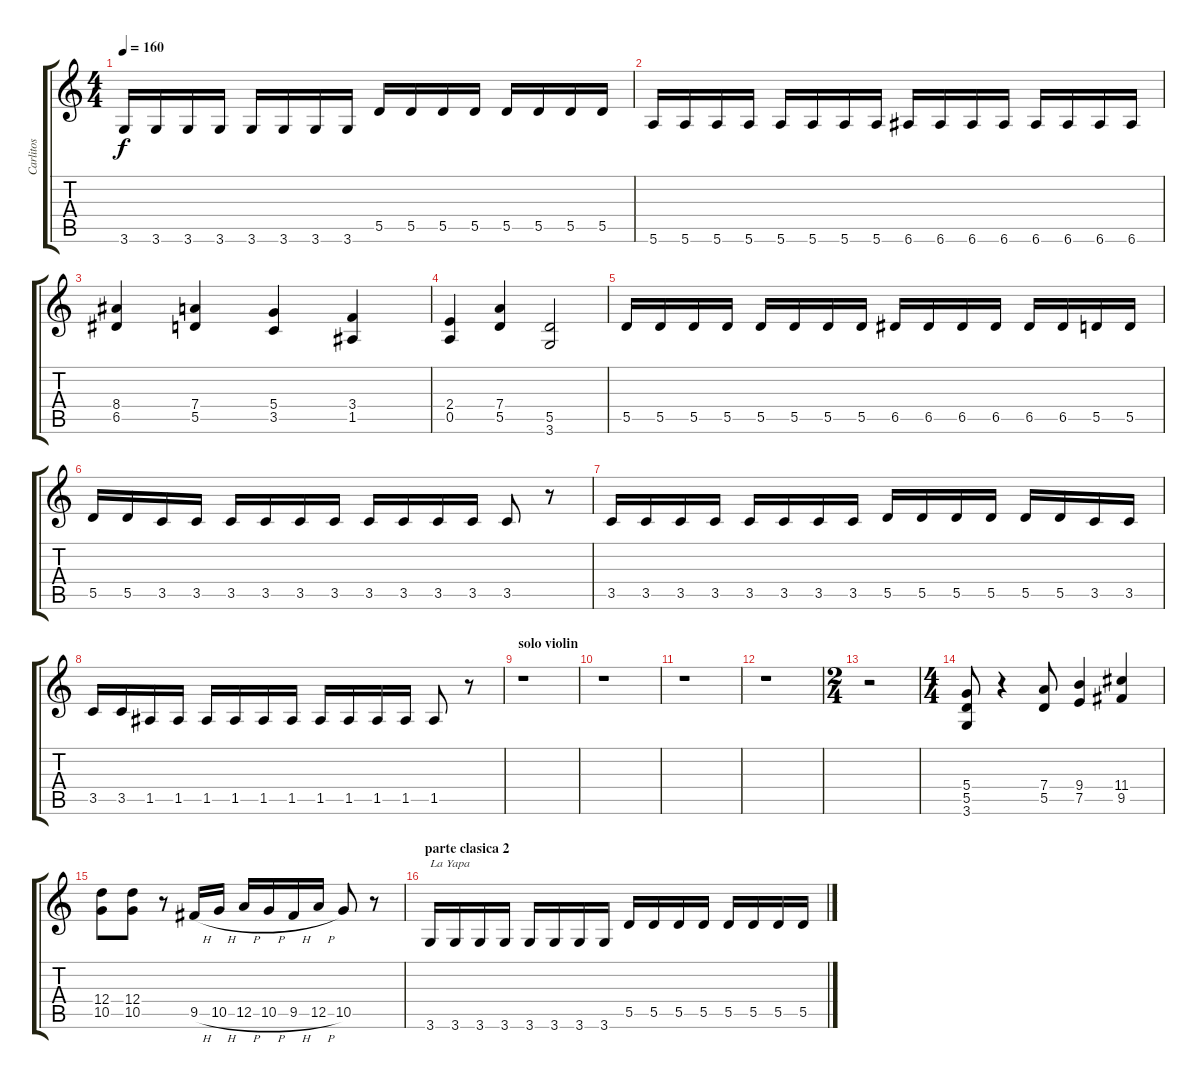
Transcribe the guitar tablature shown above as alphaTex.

\track ("Carlitos" "Carlitos") {instrument distortionguitar}
\staff {score tabs}
\tuning (E4 B3 G3 D3 A2 E2) {hide}
\ts (4 4)
\tempo 160
\clef g2
\ks c
3.6.16{dy f} 3.6.16 3.6.16 3.6.16 3.6.16 3.6.16 3.6.16 3.6.16 5.5.16 5.5.16 5.5.16 5.5.16 5.5.16 5.5.16 5.5.16 5.5.16 |
5.6.16 5.6.16 5.6.16 5.6.16 5.6.16 5.6.16 5.6.16 5.6.16 6.6.16 6.6.16 6.6.16 6.6.16 6.6.16 6.6.16 6.6.16 6.6.16 |
(8.4 6.5).4 (7.4 5.5).4 (5.4 3.5).4 (3.4 1.5).4 |
(2.4 0.5).4 (7.4 5.5).4 (5.5 3.6).2 |
5.5.16 5.5.16 5.5.16 5.5.16 5.5.16 5.5.16 5.5.16 5.5.16 6.5.16 6.5.16 6.5.16 6.5.16 6.5.16 6.5.16 5.5.16 5.5.16 |
5.5.16 5.5.16 3.5.16 3.5.16 3.5.16 3.5.16 3.5.16 3.5.16 3.5.16 3.5.16 3.5.16 3.5.16 3.5.8 r.8 |
3.5.16 3.5.16 3.5.16 3.5.16 3.5.16 3.5.16 3.5.16 3.5.16 5.5.16 5.5.16 5.5.16 5.5.16 5.5.16 5.5.16 3.5.16 3.5.16 |
3.5.16 3.5.16 1.5.16 1.5.16 1.5.16 1.5.16 1.5.16 1.5.16 1.5.16 1.5.16 1.5.16 1.5.16 1.5.8 r.8 |
\section ("" "solo violin")
r.1 |
r.1 |
r.1 |
r.1 |
\ts (2 4)
r.2 |
\ts (4 4)
(5.4 5.5 3.6).8 r.4 (7.4 5.5).8 (9.4 7.5).4 (11.4 9.5).4 |
(12.4 10.5).8 (12.4 10.5).8 r.8 9.5{h}.16 10.5{h}.16 12.5{h}.16 10.5{h}.16 9.5{h}.16 12.5{h}.16 10.5.8 r.8 |
\section ("" "parte clasica 2")
3.6.16{txt "La Yapa"} 3.6.16 3.6.16 3.6.16 3.6.16 3.6.16 3.6.16 3.6.16 5.5.16 5.5.16 5.5.16 5.5.16 5.5.16 5.5.16 5.5.16 5.5.16
